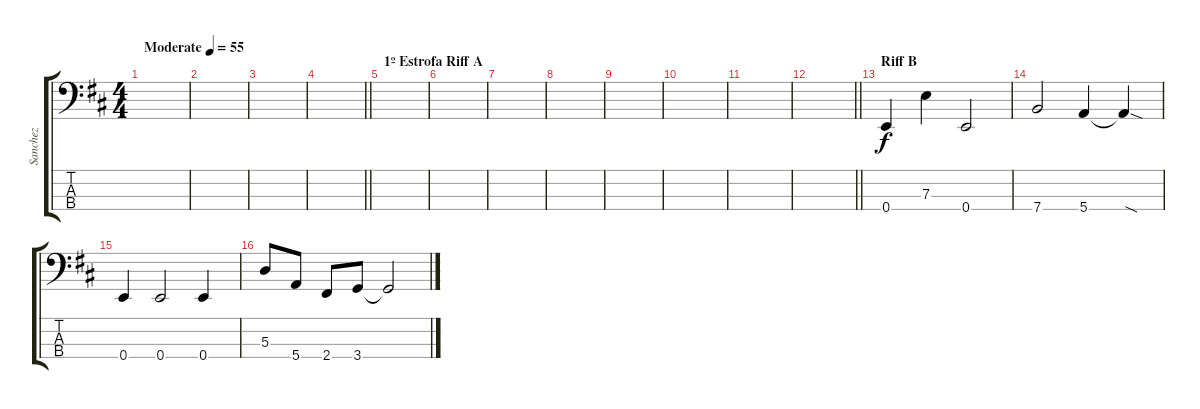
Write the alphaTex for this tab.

\track ("Sanchez" "Sanchez") {instrument electricbassfinger}
\staff {score tabs}
\tuning (G2 D2 A1 E1) {hide}
\ts (4 4)
\tempo (55 "Moderate")
\clef f4
\ks d
|
|
|
\barLineRight lightlight
|
\section ("" "1º Estrofa Riff A")
|
|
|
|
|
|
|
\barLineRight lightlight
|
\section ("" "Riff B")
0.4.4 7.3.4 0.4.2 |
7.4.2 5.4.4 5.4{sod t}.4 |
0.4.4 0.4.2 0.4.4 |
5.3.8 5.4.8 2.4.8 3.4.8 3.4{t}.2
